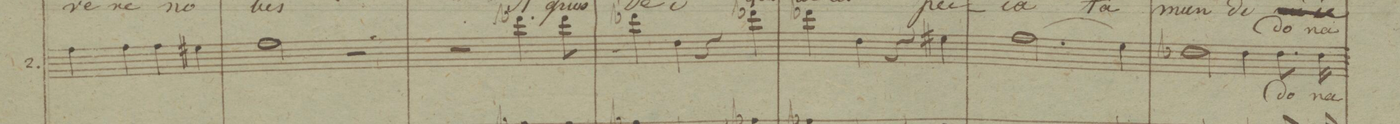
**kern	**text
*I"Alto	*
*clefC3	*
*k[b-]	*
*met(c)	*
*M4/4	*
4g\	.
4g\	.
4g\	.
4f#X\	.
=16	=16
2g\	.
2r	.
=17	=17
2r	.
4.ee-X\	.
8ee-\	.
=18	=18
4ee-X\	.
4e\	.
4r	.
4ee-X\	.
=19	=19
4ee-X\	.
4e\	.
4r	.
4f#X\	.
=20	=20
(2.g\	.
4f\)	.
=21	=21
2e-X\	.
4e-\	.
8.e-\	-do-
16e-\	-na
=22	=22
*-	*-
